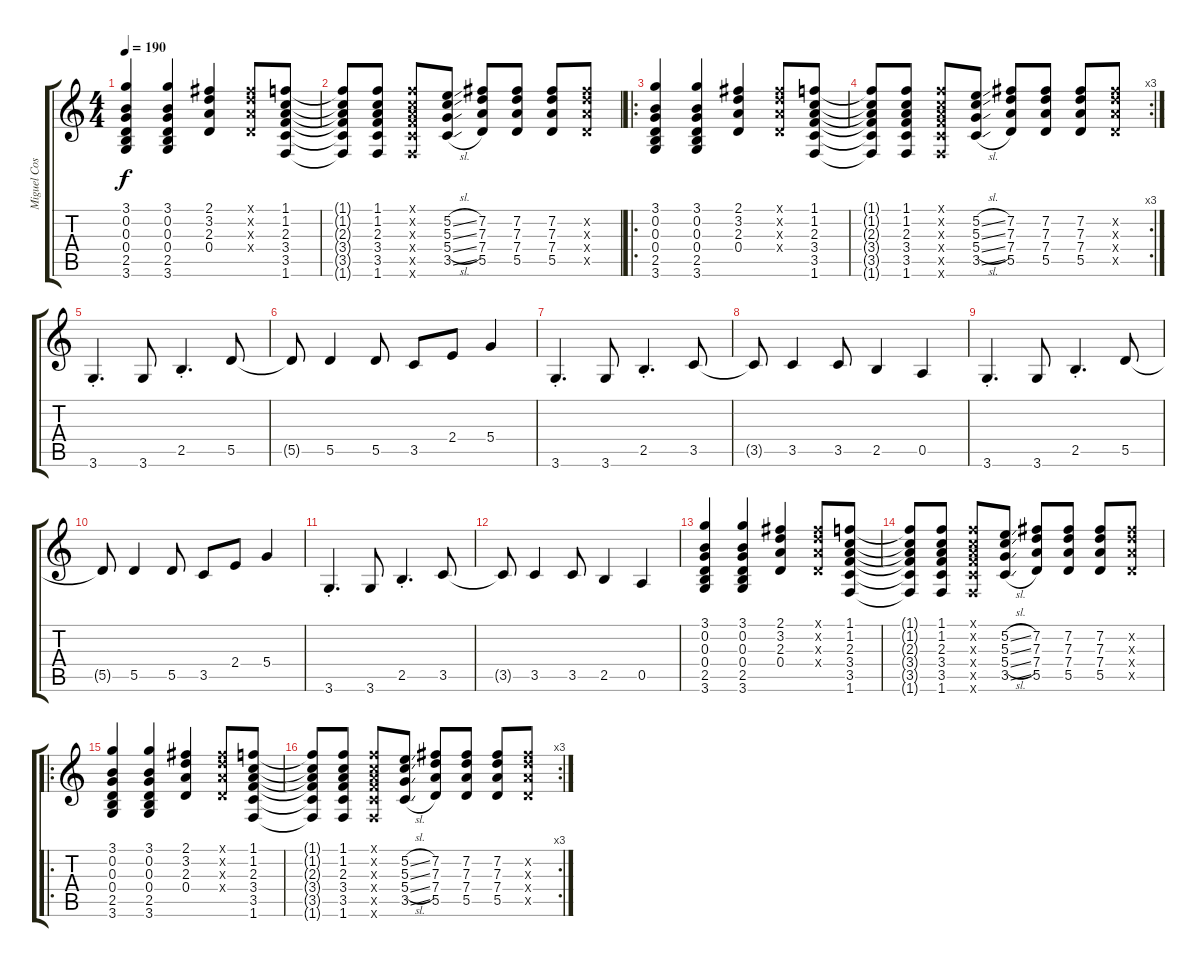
\track ("Miguel Costas - Guitarra" "Miguel Cos") {instrument electricguitarclean}
\staff {score tabs}
\tuning (E4 B3 G3 D3 A2 E2) {hide}
\ts (4 4)
\tempo 190
\clef g2
\ks c
(3.1 0.2 0.3 0.4 2.5 3.6).4{dy f} (3.1 0.2 0.3 0.4 2.5 3.6).4 (2.1 3.2 2.3 0.4).4 (2.1{x} 3.2{x} 2.3{x} 0.4{x}).8 (1.1 1.2 2.3 3.4 3.5 1.6).8 |
(1.1{t} 1.2{t} 2.3{t} 3.4{t} 3.5{t} 1.6{t}).8 (1.1 1.2 2.3 3.4 3.5 1.6).8 (1.1{x} 1.2{x} 2.3{x} 3.4{x} 3.5{x} 1.6{x}).8 (5.2{sl} 5.3{sl} 5.4{sl} 3.5{sl}).8 (7.2 7.3 7.4 5.5).8 (7.2 7.3 7.4 5.5).8 (7.2 7.3 7.4 5.5).8 (7.2{x} 7.3{x} 7.4{x} 5.5{x}).8 |
\ro
(3.1 0.2 0.3 0.4 2.5 3.6).4 (3.1 0.2 0.3 0.4 2.5 3.6).4 (2.1 3.2 2.3 0.4).4 (2.1{x} 3.2{x} 2.3{x} 0.4{x}).8 (1.1 1.2 2.3 3.4 3.5 1.6).8 |
\rc 3
(1.1{t} 1.2{t} 2.3{t} 3.4{t} 3.5{t} 1.6{t}).8 (1.1 1.2 2.3 3.4 3.5 1.6).8 (1.1{x} 1.2{x} 2.3{x} 3.4{x} 3.5{x} 1.6{x}).8 (5.2{sl} 5.3{sl} 5.4{sl} 3.5{sl}).8 (7.2 7.3 7.4 5.5).8 (7.2 7.3 7.4 5.5).8 (7.2 7.3 7.4 5.5).8 (7.2{x} 7.3{x} 7.4{x} 5.5{x}).8 |
3.6{st}.4{d} 3.6.8 2.5{st}.4{d} 5.5.8 |
5.5{t}.8 5.5.4 5.5.8 3.5.8 2.4.8 5.4.4 |
3.6{st}.4{d} 3.6.8 2.5{st}.4{d} 3.5.8 |
3.5{t}.8 3.5.4 3.5.8 2.5.4 0.5.4 |
3.6{st}.4{d} 3.6.8 2.5{st}.4{d} 5.5.8 |
5.5{t}.8 5.5.4 5.5.8 3.5.8 2.4.8 5.4.4 |
3.6{st}.4{d} 3.6.8 2.5{st}.4{d} 3.5.8 |
3.5{t}.8 3.5.4 3.5.8 2.5.4 0.5.4 |
(3.1 0.2 0.3 0.4 2.5 3.6).4 (3.1 0.2 0.3 0.4 2.5 3.6).4 (2.1 3.2 2.3 0.4).4 (2.1{x} 3.2{x} 2.3{x} 0.4{x}).8 (1.1 1.2 2.3 3.4 3.5 1.6).8 |
(1.1{t} 1.2{t} 2.3{t} 3.4{t} 3.5{t} 1.6{t}).8 (1.1 1.2 2.3 3.4 3.5 1.6).8 (1.1{x} 1.2{x} 2.3{x} 3.4{x} 3.5{x} 1.6{x}).8 (5.2{sl} 5.3{sl} 5.4{sl} 3.5{sl}).8 (7.2 7.3 7.4 5.5).8 (7.2 7.3 7.4 5.5).8 (7.2 7.3 7.4 5.5).8 (7.2{x} 7.3{x} 7.4{x} 5.5{x}).8 |
\ro
(3.1 0.2 0.3 0.4 2.5 3.6).4 (3.1 0.2 0.3 0.4 2.5 3.6).4 (2.1 3.2 2.3 0.4).4 (2.1{x} 3.2{x} 2.3{x} 0.4{x}).8 (1.1 1.2 2.3 3.4 3.5 1.6).8 |
\rc 3
(1.1{t} 1.2{t} 2.3{t} 3.4{t} 3.5{t} 1.6{t}).8 (1.1 1.2 2.3 3.4 3.5 1.6).8 (1.1{x} 1.2{x} 2.3{x} 3.4{x} 3.5{x} 1.6{x}).8 (5.2{sl} 5.3{sl} 5.4{sl} 3.5{sl}).8 (7.2 7.3 7.4 5.5).8 (7.2 7.3 7.4 5.5).8 (7.2 7.3 7.4 5.5).8 (7.2{x} 7.3{x} 7.4{x} 5.5{x}).8
